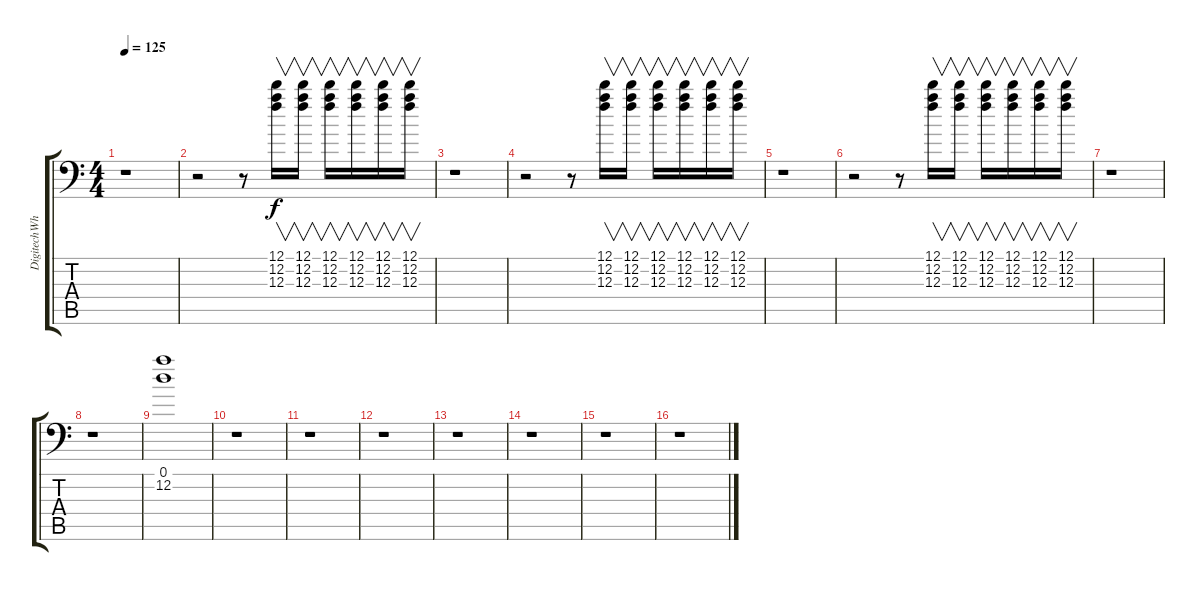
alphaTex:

\track ("DigitechWhammyPedal +1oct" "DigitechWh") {instrument distortionguitar}
\staff {score tabs}
\tuning (D4 A3 F3 G2 D2 A1) {hide}
\ts (4 4)
\tempo 125
\clef f4
\ks c
r.1{dy f} |
r.2 r.8 (12.1 12.2 12.3).16{v} (12.1 12.2 12.3).16{v} (12.1 12.2 12.3).16{v} (12.1 12.2 12.3).16{v} (12.1 12.2 12.3).16{v} (12.1 12.2 12.3).16{v} |
r.1 |
r.2 r.8 (12.1 12.2 12.3).16{v} (12.1 12.2 12.3).16{v} (12.1 12.2 12.3).16{v} (12.1 12.2 12.3).16{v} (12.1 12.2 12.3).16{v} (12.1 12.2 12.3).16{v} |
r.1 |
r.2 r.8 (12.1 12.2 12.3).16{v} (12.1 12.2 12.3).16{v} (12.1 12.2 12.3).16{v} (12.1 12.2 12.3).16{v} (12.1 12.2 12.3).16{v} (12.1 12.2 12.3).16{v} |
r.1 |
r.1 |
(0.1 12.2).1 |
r.1 |
r.1 |
r.1 |
r.1 |
r.1 |
r.1 |
r.1
